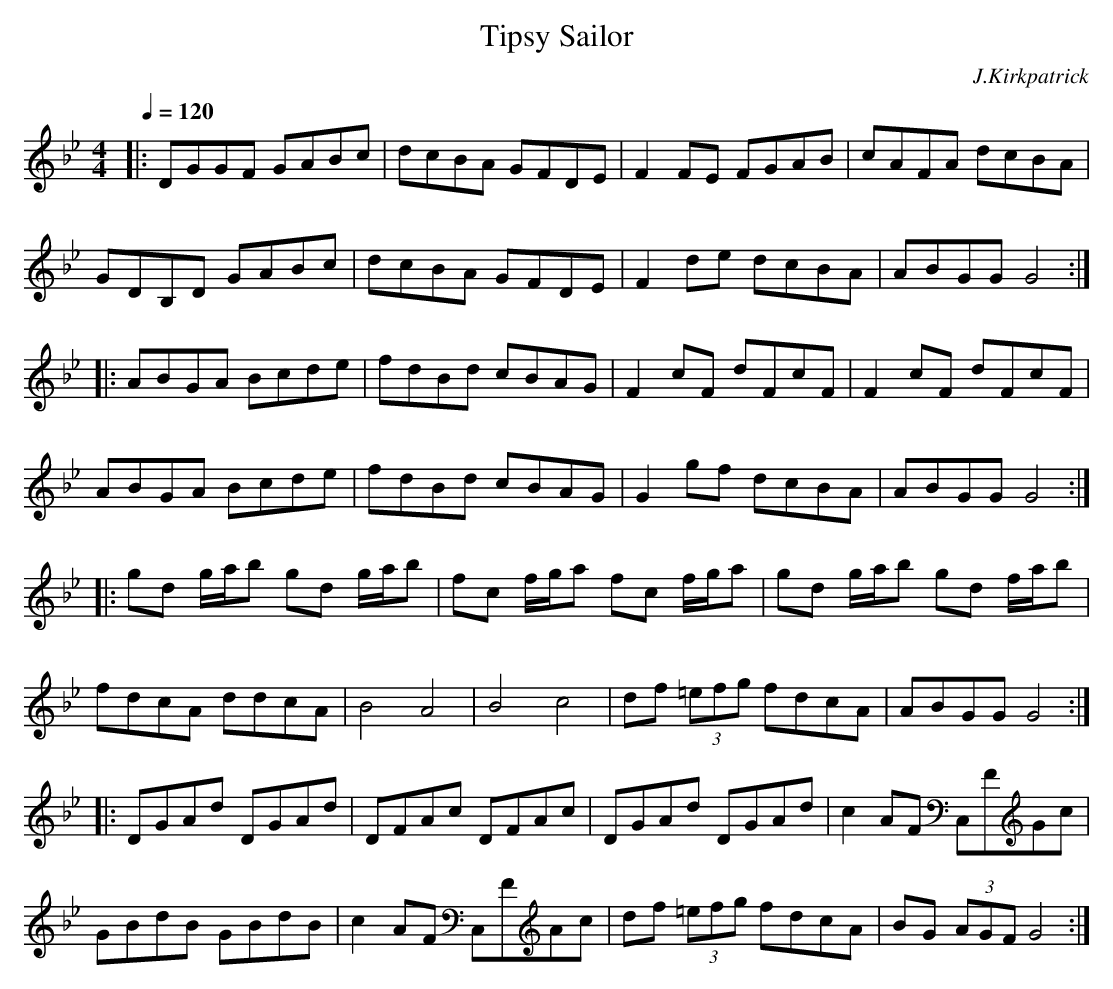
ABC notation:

X:1
T: Tipsy Sailor
C: J.Kirkpatrick
M: 4/4
L: 1/8
Q:1/4=120
K: Bb
|: DGGF GABc | dcBA GFDE | F2 FE FGAB | cAFA dcBA |
GDB,D GABc | dcBA GFDE |F2 de dcBA | ABGG G4 :|
|: ABGA Bcde | fdBd cBAG | F2 cF dFcF | F2 cF dFcF |
ABGA Bcde | fdBd cBAG | G2 gf dcBA |ABGG G4 :|
|: gd g/a/b  gd g/a/b |  fc f/g/a fc f/g/a | gd g/a/b gd f/a/b |
 fdcA ddcA | B4 A4 | B4 c4 | df (3=efg  fdcA | ABGG G4 :|
|: DGAd DGAd | DFAc DFAc | DGAd DGAd | c2AF C,FGc |
GBdB GBdB | c2 AF C,FAc | df (3=efg fdcA | BG (3 AGF G4 :|
